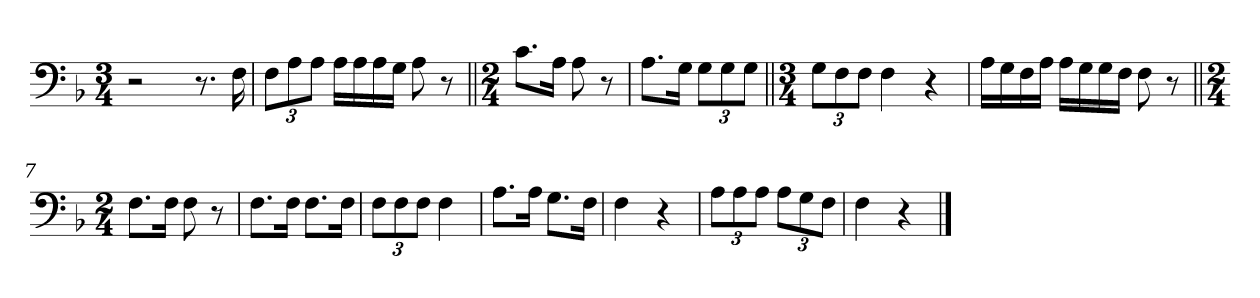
**kern
*part1
*staff1
*clefF4
*k[b-]
*M3/4
=1
2r
8.r
16F\
=2
12F\L
12A\
12A\J
16A\LL
16A\
16A\
16G\JJ
8A\
8r
=3||
*M2/4
8.c\L
16A\Jk
8A\
8r
=4
8.A\L
16G\Jk
12G\L
12G\
12G\J
=5||
*M3/4
12G\L
12F\
12F\J
4F\
4r
=6
16A\LL
16G\
16F\
16A\JJ
16A\LL
16G\
16G\
16F\JJ
8F\
8r
=7||
*M2/4
8.F\L
16F\Jk
8F\
8r
=8
8.F\L
16F\Jk
8.F\L
16F\Jk
=9
12F\L
12F\
12F\J
4F\
=10
8.A\L
16A\Jk
8.G\L
16F\Jk
=11
4F\
4r
=12
12A\L
12A\
12A\J
12A\L
12G\
12F\J
=13
4F\
4r
==
*-
